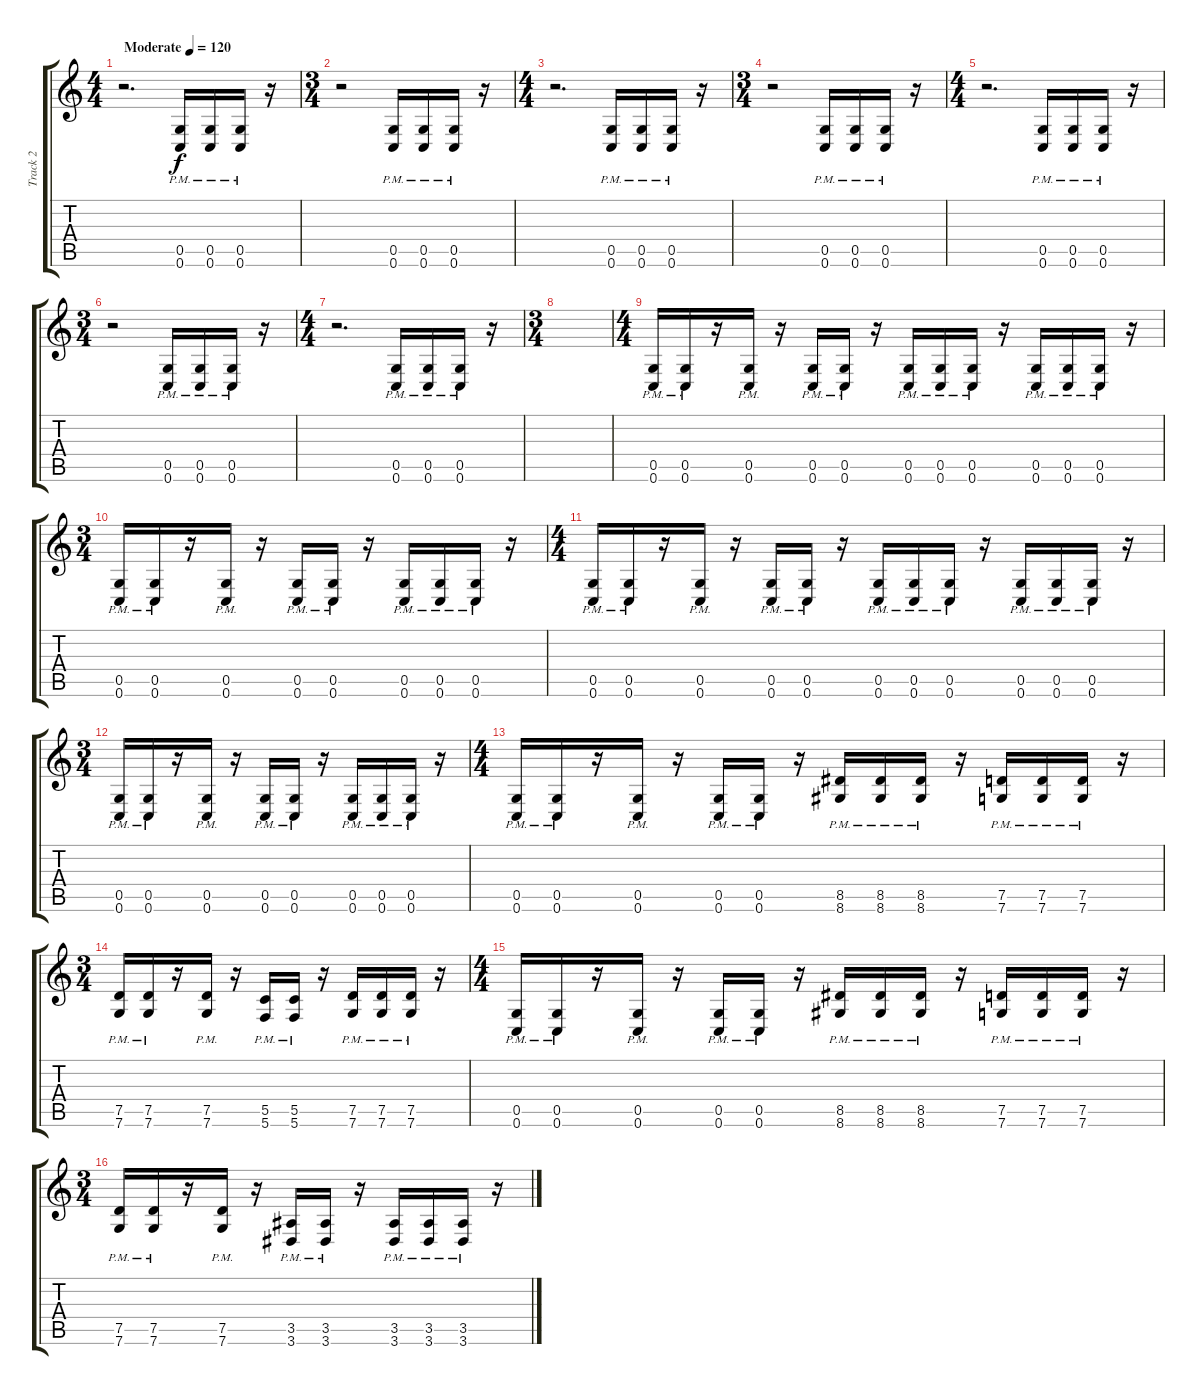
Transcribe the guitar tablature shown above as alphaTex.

\track ("Track 2" "Track 2") {instrument distortionguitar}
\staff {score tabs}
\tuning (D4 A3 F3 C3 G2 C2) {hide}
\ts (4 4)
\tempo (120 "Moderate")
\clef g2
\ks c
r.2{d dy f instrument distortionguitar} (0.5{pm} 0.6{pm}).16 (0.5{pm} 0.6{pm}).16 (0.5{pm} 0.6{pm}).16 r.16 |
\ts (3 4)
r.2 (0.5{pm} 0.6{pm}).16 (0.5{pm} 0.6{pm}).16 (0.5{pm} 0.6{pm}).16 r.16 |
\ts (4 4)
r.2{d} (0.5{pm} 0.6{pm}).16 (0.5{pm} 0.6{pm}).16 (0.5{pm} 0.6{pm}).16 r.16 |
\ts (3 4)
r.2 (0.5{pm} 0.6{pm}).16 (0.5{pm} 0.6{pm}).16 (0.5{pm} 0.6{pm}).16 r.16 |
\ts (4 4)
r.2{d} (0.5{pm} 0.6{pm}).16 (0.5{pm} 0.6{pm}).16 (0.5{pm} 0.6{pm}).16 r.16 |
\ts (3 4)
r.2 (0.5{pm} 0.6{pm}).16 (0.5{pm} 0.6{pm}).16 (0.5{pm} 0.6{pm}).16 r.16 |
\ts (4 4)
r.2{d} (0.5{pm} 0.6{pm}).16 (0.5{pm} 0.6{pm}).16 (0.5{pm} 0.6{pm}).16 r.16 |
\ts (3 4)
|
\ts (4 4)
(0.5{pm} 0.6{pm}).16 (0.5{pm} 0.6{pm}).16 r.16 (0.5{pm} 0.6{pm}).16 r.16 (0.5{pm} 0.6{pm}).16 (0.5{pm} 0.6{pm}).16 r.16 (0.5{pm} 0.6{pm}).16 (0.5{pm} 0.6{pm}).16 (0.5{pm} 0.6{pm}).16 r.16 (0.5{pm} 0.6{pm}).16 (0.5{pm} 0.6{pm}).16 (0.5{pm} 0.6{pm}).16 r.16 |
\ts (3 4)
(0.5{pm} 0.6{pm}).16 (0.5{pm} 0.6{pm}).16 r.16 (0.5{pm} 0.6{pm}).16 r.16 (0.5{pm} 0.6{pm}).16 (0.5{pm} 0.6{pm}).16 r.16 (0.5{pm} 0.6{pm}).16 (0.5{pm} 0.6{pm}).16 (0.5{pm} 0.6{pm}).16 r.16 |
\ts (4 4)
(0.5{pm} 0.6{pm}).16 (0.5{pm} 0.6{pm}).16 r.16 (0.5{pm} 0.6{pm}).16 r.16 (0.5{pm} 0.6{pm}).16 (0.5{pm} 0.6{pm}).16 r.16 (0.5{pm} 0.6{pm}).16 (0.5{pm} 0.6{pm}).16 (0.5{pm} 0.6{pm}).16 r.16 (0.5{pm} 0.6{pm}).16 (0.5{pm} 0.6{pm}).16 (0.5{pm} 0.6{pm}).16 r.16 |
\ts (3 4)
(0.5{pm} 0.6{pm}).16 (0.5{pm} 0.6{pm}).16 r.16 (0.5{pm} 0.6{pm}).16 r.16 (0.5{pm} 0.6{pm}).16 (0.5{pm} 0.6{pm}).16 r.16 (0.5{pm} 0.6{pm}).16 (0.5{pm} 0.6{pm}).16 (0.5{pm} 0.6{pm}).16 r.16 |
\ts (4 4)
(0.5{pm} 0.6{pm}).16 (0.5{pm} 0.6{pm}).16 r.16 (0.5{pm} 0.6{pm}).16 r.16 (0.5{pm} 0.6{pm}).16 (0.5{pm} 0.6{pm}).16 r.16 (8.5{pm} 8.6{pm}).16 (8.5{pm} 8.6{pm}).16 (8.5{pm} 8.6{pm}).16 r.16 (7.5{pm} 7.6{pm}).16 (7.5{pm} 7.6{pm}).16 (7.5{pm} 7.6{pm}).16 r.16 |
\ts (3 4)
(7.5{pm} 7.6{pm}).16 (7.5{pm} 7.6{pm}).16 r.16 (7.5{pm} 7.6{pm}).16 r.16 (5.5{pm} 5.6{pm}).16 (5.5{pm} 5.6{pm}).16 r.16 (7.5{pm} 7.6{pm}).16 (7.5{pm} 7.6{pm}).16 (7.5{pm} 7.6{pm}).16 r.16 |
\ts (4 4)
(0.5{pm} 0.6{pm}).16 (0.5{pm} 0.6{pm}).16 r.16 (0.5{pm} 0.6{pm}).16 r.16 (0.5{pm} 0.6{pm}).16 (0.5{pm} 0.6{pm}).16 r.16 (8.5{pm} 8.6{pm}).16 (8.5{pm} 8.6{pm}).16 (8.5{pm} 8.6{pm}).16 r.16 (7.5{pm} 7.6{pm}).16 (7.5{pm} 7.6{pm}).16 (7.5{pm} 7.6{pm}).16 r.16 |
\ts (3 4)
(7.5{pm} 7.6{pm}).16 (7.5{pm} 7.6{pm}).16 r.16 (7.5{pm} 7.6{pm}).16 r.16 (3.5{pm} 3.6{pm}).16 (3.5{pm} 3.6{pm}).16 r.16 (3.5{pm} 3.6{pm}).16 (3.5{pm} 3.6{pm}).16 (3.5{pm} 3.6{pm}).16 r.16
